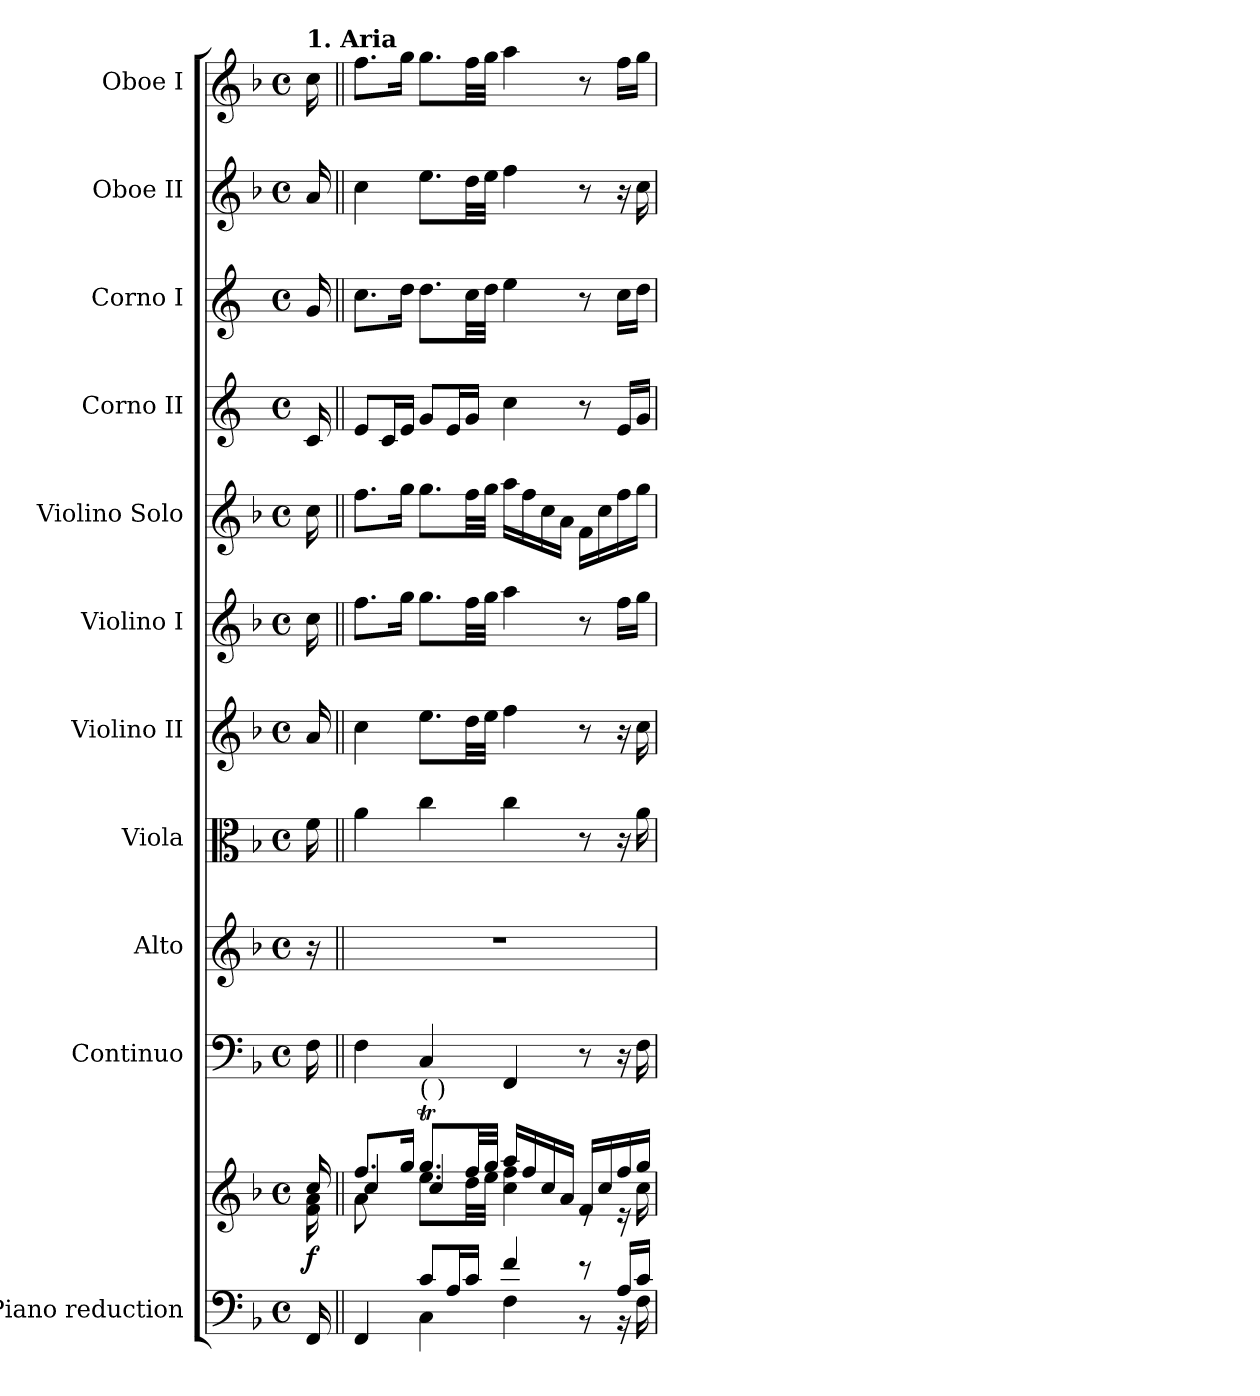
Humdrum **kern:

**kern	**kern	**dynam	**kern	**kern	**kern	**kern	**kern	**kern	**kern	**kern	**kern	**kern
*part11	*part11	*part11	*part10	*part9	*part8	*part7	*part6	*part5	*part4	*part3	*part2	*part1
*staff12	*staff11	*staff11/12	*staff10	*staff9	*staff8	*staff7	*staff6	*staff5	*staff4	*staff3	*staff2	*staff1
*I"Piano reduction	*	*	*I"Continuo	*I"Alto	*I"Viola	*I"Violino II	*I"Violino I	*I"Violino Solo	*I"Corno II	*I"Corno I	*I"Oboe II	*I"Oboe I
*I'Pno	*	*	*	*	*	*	*	*I'Vln	*	*	*I'Ob	*I'Ob
*clefF4	*clefG2	*	*clefF4	*clefG2	*clefC3	*clefG2	*clefG2	*clefG2	*clefG2	*clefG2	*clefG2	*clefG2
*	*	*	*	*	*	*	*	*	*ITrd4c7	*ITrd4c7	*	*
*k[b-]	*k[b-]	*	*k[b-]	*k[b-]	*k[b-]	*k[b-]	*k[b-]	*k[b-]	*k[b-]	*k[b-]	*k[b-]	*k[b-]
*M4/4	*M4/4	*	*M4/4	*M4/4	*M4/4	*M4/4	*M4/4	*M4/4	*M4/4	*M4/4	*M4/4	*M4/4
*met(c)	*met(c)	*	*met(c)	*met(c)	*met(c)	*met(c)	*met(c)	*met(c)	*met(c)	*met(c)	*met(c)	*met(c)
=1	=1	=1	=1	=1	=1	=1	=1	=1	=1	=1	=1	=1
*	*^	*	*	*	*	*	*	*	*	*	*	*
!	!	!	!	!	!	!	!	!	!	!	!	!	!LO:TX:a:B:t=1. Aria
!	!	!	!LO:DY:b	!	!	!	!	!	!	!	!	!	!
16FF/	16cc/	16f\ 16a\	f	16F\	16r	16f\	16a/	16cc\	16cc\	16F/	16c/	16a/	16cc\
=2||	=2||	=2||	=2||	=2||	=2||	=2||	=2||	=2||	=2||	=2||	=2||	=2||	=2||
*^	*^	*^	*	*	*	*	*	*	*	*	*	*	*
8ryy	4FF/	8.ff/L	4cc/	4ryy	8a\L	.	4F\	1r	4a\	4cc\	8.ff\L	8.ff\L	8A/L	8.f\L	4cc\	8.ff\L
16F/L	.	.	.	.	2..ryy	.	.	.	.	.	.	.	16F/L	.	.	.
16A/JJ	.	16gg/Jk	.	.	.	.	.	.	.	.	16gg\Jk	16gg\Jk	16A/JJ	16g\Jk	.	16gg\Jk
!	!	!LO:TX:a:t=(     )	!	!	!	!	!	!	!	!	!	!	!	!	!	!
8c/L	4C\	8.ggT/L	8.ee\L	4cc/	.	.	4C/	.	4cc\	8.ee\L	8.gg\L	8.gg\L	8c/L	8.g\L	8.ee\L	8.gg\L
16A/L	.	.	.	.	.	.	.	.	.	.	.	.	16A/L	.	.	.
16c/JJ	.	32ff/LL	32dd\LL	.	.	.	.	.	.	32dd\LL	32ff\LL	32ff\LL	16c/JJ	32f\LL	32dd\LL	32ff\LL
.	.	32gg/JJJ	32ee\JJJ	.	.	.	.	.	.	32ee\JJJ	32gg\JJJ	32gg\JJJ	.	32g\JJJ	32ee\JJJ	32gg\JJJ
4f/	4F\	16aa/LL	4cc\ 4ff\	2ryy	.	.	4FF/	.	4cc\	4ff\	4aa\	16aa\LL	4f\	4a\	4ff\	4aa\
.	.	16ff/	.	.	.	.	.	.	.	.	.	16ff\	.	.	.	.
.	.	16cc/	.	.	.	.	.	.	.	.	.	16cc\	.	.	.	.
.	.	16a/JJ	.	.	.	.	.	.	.	.	.	16a\JJ	.	.	.	.
8r	8r	16f/LL	8re	.	.	.	8r	.	8r	8r	8r	16f\LL	8r	8r	8r	8r
.	.	16cc/	.	.	.	.	.	.	.	.	.	16cc\	.	.	.	.
16A/LL	16r	16ff/	16re	.	.	.	16r	.	16r	16r	16ff\LL	16ff\	16A/LL	16f\LL	16r	16ff\LL
16c/JJ	16F\	16gg/JJ	16cc\	.	.	.	16F\	.	16a\	16cc\	16gg\JJ	16gg\JJ	16c/JJ	16g\JJ	16cc\	16gg\JJ
*v	*v	*	*	*	*	*	*	*	*	*	*	*	*	*	*	*
*	*v	*v	*v	*v	*	*	*	*	*	*	*	*	*	*	*
=	=	=	=	=	=	=	=	=	=	=	=	=
*-	*-	*-	*-	*-	*-	*-	*-	*-	*-	*-	*-	*-
